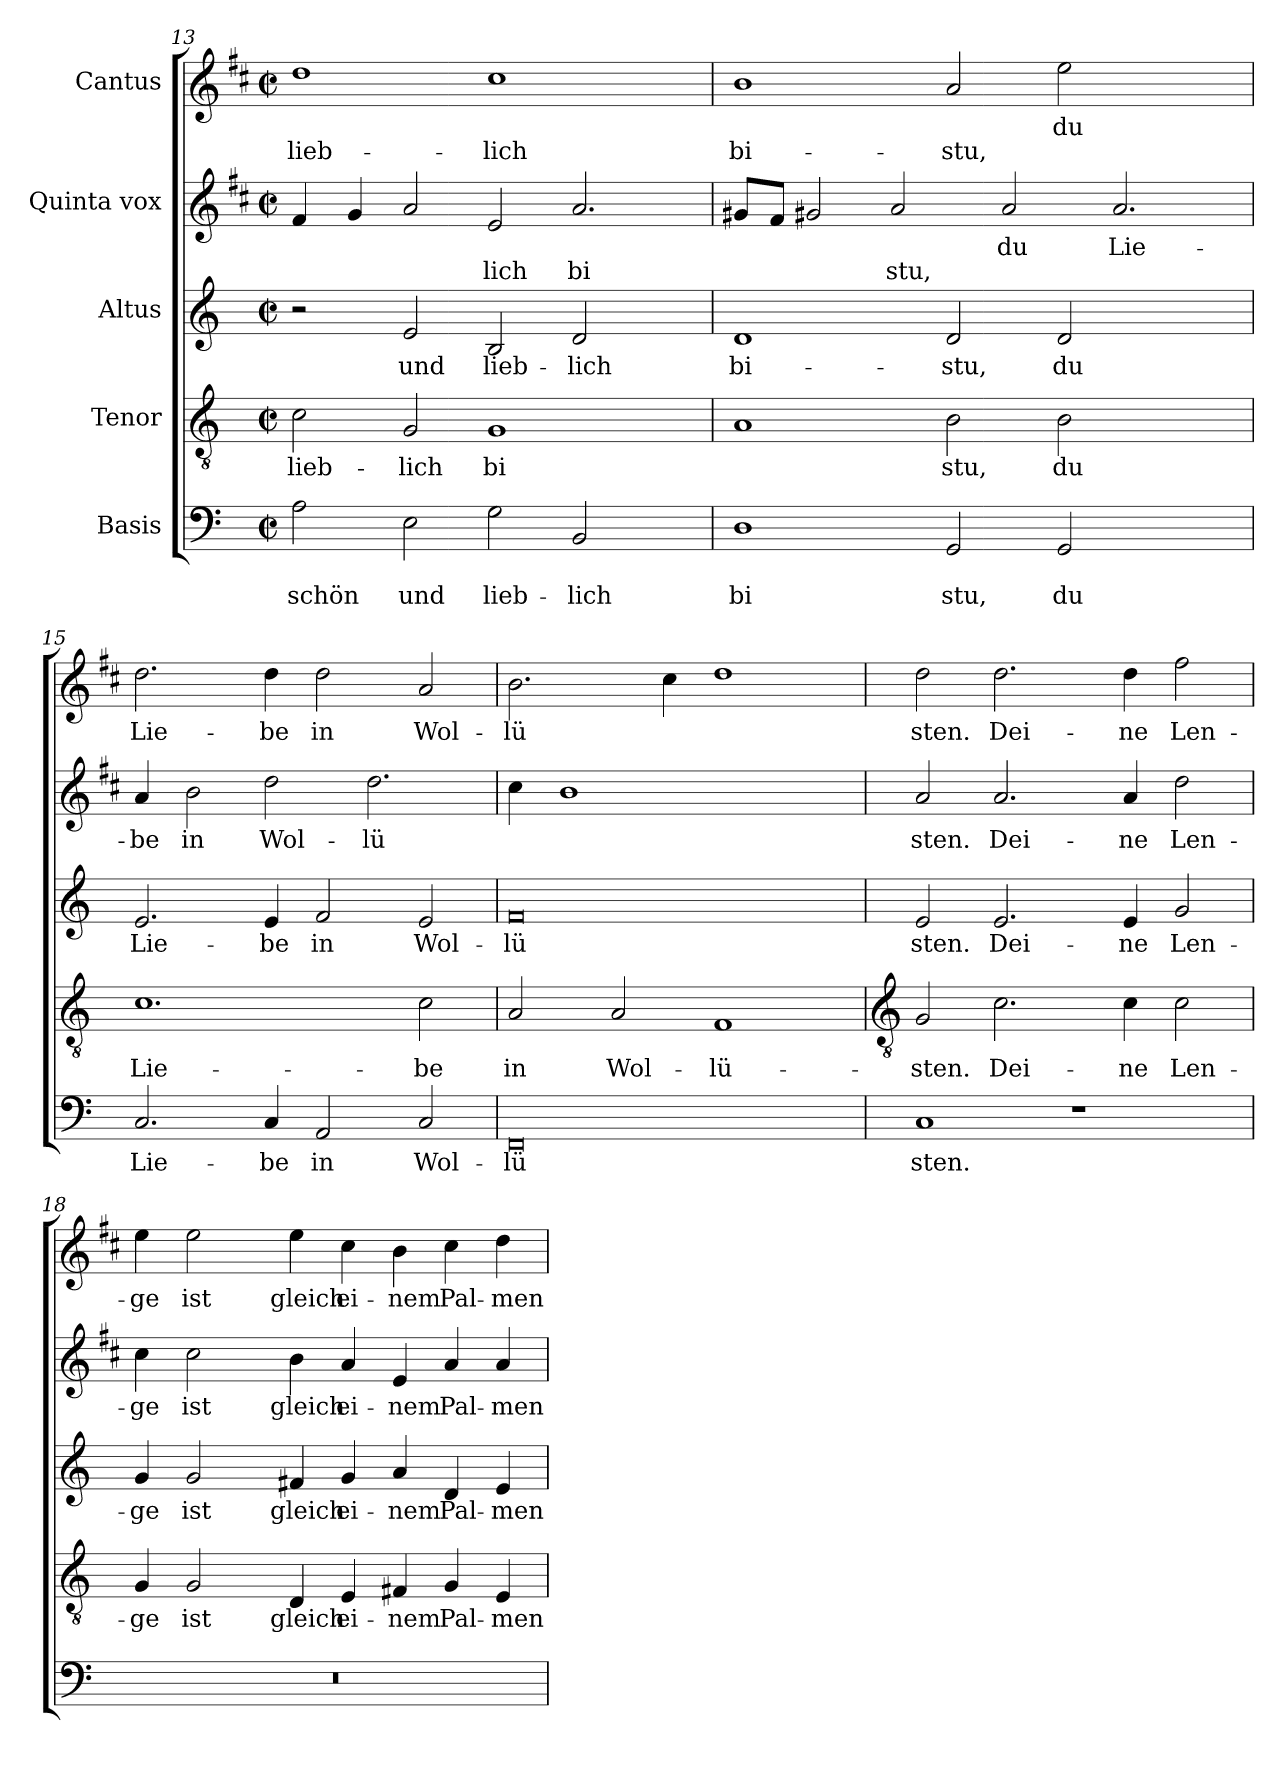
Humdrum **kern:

**kern	**text	**text	**kern	**text	**kern	**text	**kern	**text	**text	**kern	**text	**text
*part5	*part5	*part5	*part4	*part4	*part3	*part3	*part2	*part2	*part2	*part1	*part1	*part1
*staff5	*staff5	*staff5	*staff4	*staff4	*staff3	*staff3	*staff2	*staff2	*staff2	*staff1	*staff1	*staff1
*I"Basis	*	*	*I"Tenor	*	*I"Altus	*	*I"Quinta vox	*	*	*I"Cantus	*	*
*clefF4	*	*	*clefGv2	*	*clefG2	*	*clefG2	*	*	*clefG2	*	*
*	*	*	*	*	*	*	*ITrd1c2	*	*	*ITrd1c2	*	*
*k[]	*	*	*k[]	*	*k[]	*	*k[]	*	*	*k[]	*	*
*C:	*	*	*C:	*	*C:	*	*C:	*	*	*C:	*	*
*M4/2	*	*	*M4/2	*	*M4/2	*	*M4/2	*	*	*M4/2	*	*
*met(c|)	*	*	*met(c|)	*	*met(c|)	*	*met(c|)	*	*	*met(c|)	*	*
=13	=13	=13	=13	=13	=13	=13	=13	=13	=13	=13	=13	=13
!	!	!LO:LY:b	!	!LO:LY:b	!	!	!	!	!	!	!	!LO:LY:b
2A	.	schön	2c	lieb-	2r	.	4e	.	.	1cc	.	lieb-
.	.	.	.	.	.	.	4f	.	.	.	.	.
!	!	!LO:LY:b	!	!LO:LY:b	!	!LO:LY:b	!	!	!	!	!	!
2E	.	und	2G	-lich	2e	und	2g	.	.	.	.	.
!	!	!LO:LY:b	!	!LO:LY:b	!	!LO:LY:b	!	!	!LO:LY:b	!	!	!LO:LY:b
2G	.	lieb-	1G	bi	2B	lieb-	2d	.	lich	1b	.	-lich
!	!	!LO:LY:b	!	!	!	!LO:LY:b	!	!	!LO:LY:b	!	!	!
2BB	.	-lich	.	.	2d	-lich	2.g	.	bi	.	.	.
4ryy	.	.	4ryy	.	4ryy	.	.	.	.	4ryy	.	.
=14	=14	=14	=14	=14	=14	=14	=14	=14	=14	=14	=14	=14
!	!	!LO:LY:b	!	!	!	!LO:LY:b	!	!	!	!	!	!LO:LY:b
1D	.	bi	1A	.	1d	bi-	8f#XL	.	.	1a	.	bi-
.	.	.	.	.	.	.	8eJ	.	.	.	.	.
.	.	.	.	.	.	.	2f#X	.	.	.	.	.
!	!	!	!	!	!	!	!	!	!LO:LY:b	!	!	!
.	.	.	.	.	.	.	2g	.	stu,	.	.	.
!	!	!LO:LY:b	!	!LO:LY:b	!	!LO:LY:b	!	!	!	!	!	!LO:LY:b
2GG	.	stu,	2B	stu,	2d	-stu,	.	.	.	2g	.	-stu,
!	!	!	!	!	!	!	!	!LO:LY:b	!	!	!	!
.	.	.	.	.	.	.	2g	du	.	.	.	.
!	!	!LO:LY:b	!	!LO:LY:b	!	!LO:LY:b	!	!	!	!	!LO:LY:b	!
2GG	.	du	2B	du	2d	du	.	.	.	2dd	du	.
!	!	!	!	!	!	!	!	!LO:LY:b	!	!	!	!
.	.	.	.	.	.	.	2.g	Lie-	.	.	.	.
2ryy	.	.	2ryy	.	2ryy	.	.	.	.	2ryy	.	.
=15	=15	=15	=15	=15	=15	=15	=15	=15	=15	=15	=15	=15
!	!LO:LY:b	!	!	!LO:LY:b	!	!LO:LY:b	!	!LO:LY:b	!	!	!LO:LY:b	!
2.C	Lie-	.	1.c	Lie-	2.e	Lie-	4g	-be	.	2.cc	Lie-	.
!	!	!	!	!	!	!	!	!LO:LY:b	!	!	!	!
.	.	.	.	.	.	.	2a	in	.	.	.	.
!	!LO:LY:b	!	!	!	!	!LO:LY:b	!	!LO:LY:b	!	!	!LO:LY:b	!
4C	-be	.	.	.	4e	-be	2cc	Wol-	.	4cc	-be	.
!	!LO:LY:b	!	!	!	!	!LO:LY:b	!	!	!	!	!LO:LY:b	!
2AA	in	.	.	.	2f	in	.	.	.	2cc	in	.
!	!	!	!	!	!	!	!	!LO:LY:b	!	!	!	!
.	.	.	.	.	.	.	2.cc	-lü	.	.	.	.
!	!LO:LY:b	!	!	!LO:LY:b	!	!LO:LY:b	!	!	!	!	!LO:LY:b	!
2C	Wol-	.	2c	-be	2e	Wol-	.	.	.	2g	Wol-	.
=16	=16	=16	=16	=16	=16	=16	=16	=16	=16	=16	=16	=16
!	!LO:LY:b	!	!	!LO:LY:b	!	!LO:LY:b	!	!	!	!	!LO:LY:b	!
0FF	-lü	.	2A	in	0f	-lü	4b	.	.	2.a	-lü	.
.	.	.	.	.	.	.	1a	.	.	.	.	.
!	!	!	!	!LO:LY:b	!	!	!	!	!	!	!	!
.	.	.	2A	Wol-	.	.	.	.	.	.	.	.
.	.	.	.	.	.	.	.	.	.	4b	.	.
!	!	!	!	!LO:LY:b	!	!	!	!	!	!	!	!
.	.	.	1F	-lü-	.	.	.	.	.	1cc	.	.
.	.	.	.	.	.	.	2.ryy	.	.	.	.	.
!!LO:LB:g=z
=17	=17	=17	=17	=17	=17	=17	=17	=17	=17	=17	=17	=17
*	*	*	*clefGv2	*	*	*	*	*	*	*	*	*
!	!LO:LY:b	!	!	!LO:LY:b	!	!LO:LY:b	!	!LO:LY:b	!	!	!LO:LY:b	!
*	*	*	*	*	*	*	*	*	*	*^	*	*
1C	sten.	.	2G	-sten.	2e	sten.	2g	sten.	.	2cc	2ryy	sten.	.
!	!	!	!	!LO:LY:b	!	!LO:LY:b	!	!LO:LY:b	!	!	!	!LO:LY:b	!
.	.	.	2.c	Dei-	2.e	Dei-	2.g	Dei-	.	2.cc	2ryy	Dei-	.
1r	.	.	.	.	.	.	.	.	.	.	2ryy	.	.
!	!	!	!	!LO:LY:b	!	!LO:LY:b	!	!LO:LY:b	!	!	!	!LO:LY:b	!
.	.	.	4c	-ne	4e	-ne	4g	-ne	.	4cc	.	-ne	.
!	!	!	!	!LO:LY:b	!	!LO:LY:b	!	!LO:LY:b	!	!	!	!LO:LY:b	!
.	.	.	2c	Len-	2g	Len-	2cc	Len-	.	2ee	2ryy	Len-	.
=18	=18	=18	=18	=18	=18	=18	=18	=18	=18	=18	=18	=18	=18
!	!	!	!	!LO:LY:b	!	!LO:LY:b	!	!LO:LY:b	!	!	!	!LO:LY:b	!
0r	.	.	4G	-ge	4g	-ge	4b	-ge	.	4dd	2ryy	-ge	.
!	!	!	!	!LO:LY:b	!	!LO:LY:b	!	!LO:LY:b	!	!	!	!LO:LY:b	!
.	.	.	2G	ist	2g	ist	2b	ist	.	2dd	.	ist	.
.	.	.	.	.	.	.	.	.	.	.	2ryy	.	.
!	!	!	!	!LO:LY:b	!	!LO:LY:b	!	!LO:LY:b	!	!	!	!LO:LY:b	!
.	.	.	4D	gleich	4f#X	gleich	4a	gleich	.	4dd	.	gleich	.
!	!	!	!	!LO:LY:b	!	!LO:LY:b	!	!LO:LY:b	!	!	!	!LO:LY:b	!
.	.	.	4E	ei-	4g	ei-	4g	ei-	.	4b	2ryy	ei-	.
!	!	!	!	!LO:LY:b	!	!LO:LY:b	!	!LO:LY:b	!	!	!	!LO:LY:b	!
.	.	.	4F#X	-nem	4a	-nem	4d	-nem	.	4a	.	-nem	.
!	!	!	!	!LO:LY:b	!	!LO:LY:b	!	!LO:LY:b	!	!	!	!LO:LY:b	!
.	.	.	4G	Pal-	4d	Pal-	4g	Pal-	.	4b	2ryy	Pal-	.
!	!	!	!	!LO:LY:b	!	!LO:LY:b	!	!LO:LY:b	!	!	!	!LO:LY:b	!
.	.	.	4E	-men-	4e	-men-	4g	-men-	.	4cc	.	-men-	.
*	*	*	*	*	*	*	*	*	*	*v	*v	*	*
=	=	=	=	=	=	=	=	=	=	=	=	=
*-	*-	*-	*-	*-	*-	*-	*-	*-	*-	*-	*-	*-
